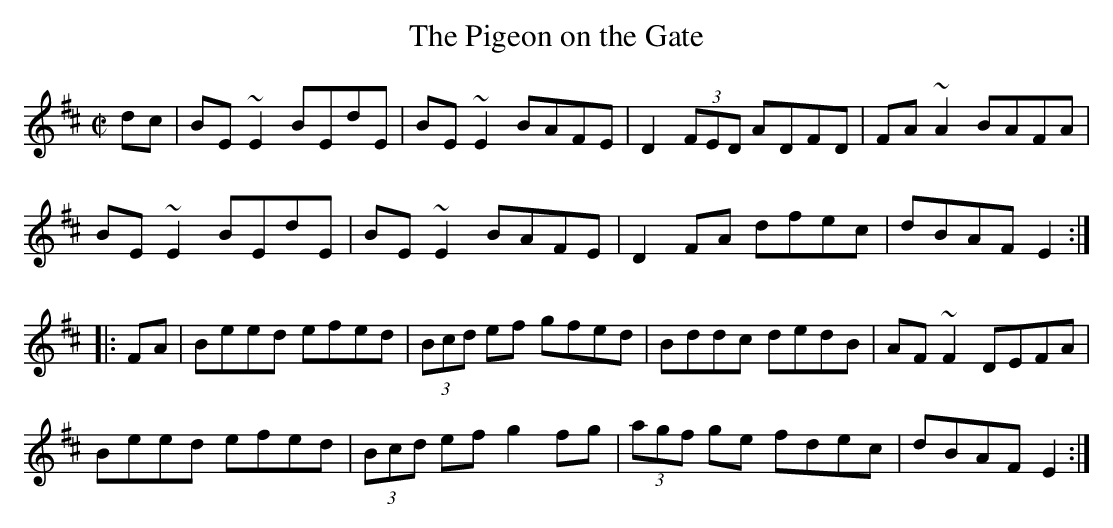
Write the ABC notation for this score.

X:1
T:Pigeon on the Gate, The
M:C|
K:Edor
dc|BE~E2 BEdE|BE~E2 BAFE|D2 (3FED ADFD|FA~A2 BAFA|
BE~E2 BEdE|BE~E2 BAFE|D2FA dfec|dBAF E2:|
|:FA|Beed efed|(3Bcd ef gfed|Bddc dedB|AF~F2 DEFA|
Beed efed|(3Bcd ef g2fg|(3agf ge fdec|dBAF E2:|
